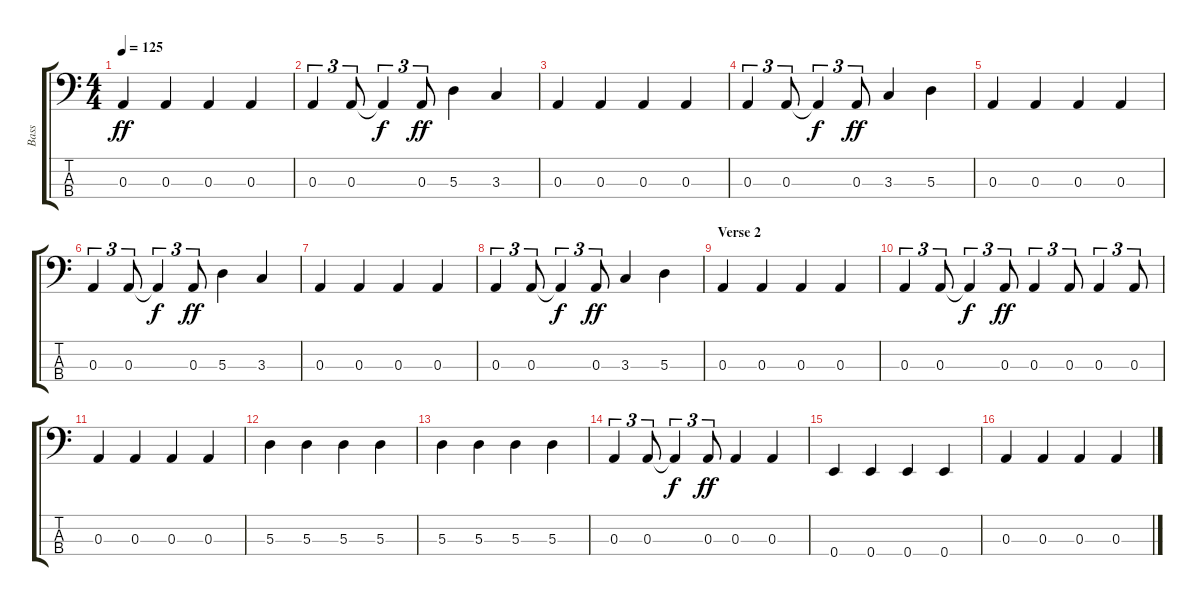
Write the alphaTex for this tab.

\track ("Bass" "Bass") {instrument electricbassfinger}
\staff {score tabs}
\tuning (G2 D2 A1 E1) {hide}
\ts (4 4)
\tempo 125
\clef f4
\ks c
0.3.4{dy ff} 0.3.4 0.3.4 0.3.4 |
0.3.4{tu (3 2)} 0.3.8{tu (3 2)} 0.3{t}.4{tu (3 2) dy f} 0.3.8{tu (3 2) dy ff} 5.3.4 3.3.4 |
0.3.4 0.3.4 0.3.4 0.3.4 |
0.3.4{tu (3 2)} 0.3.8{tu (3 2)} 0.3{t}.4{tu (3 2) dy f} 0.3.8{tu (3 2) dy ff} 3.3.4 5.3.4 |
0.3.4 0.3.4 0.3.4 0.3.4 |
0.3.4{tu (3 2)} 0.3.8{tu (3 2)} 0.3{t}.4{tu (3 2) dy f} 0.3.8{tu (3 2) dy ff} 5.3.4 3.3.4 |
0.3.4 0.3.4 0.3.4 0.3.4 |
0.3.4{tu (3 2)} 0.3.8{tu (3 2)} 0.3{t}.4{tu (3 2) dy f} 0.3.8{tu (3 2) dy ff} 3.3.4 5.3.4 |
\section ("" "Verse 2")
0.3.4 0.3.4 0.3.4 0.3.4 |
0.3.4{tu (3 2)} 0.3.8{tu (3 2)} 0.3{t}.4{tu (3 2) dy f} 0.3.8{tu (3 2) dy ff} 0.3.4{tu (3 2)} 0.3.8{tu (3 2)} 0.3.4{tu (3 2)} 0.3.8{tu (3 2)} |
0.3.4 0.3.4 0.3.4 0.3.4 |
5.3.4 5.3.4 5.3.4 5.3.4 |
5.3.4 5.3.4 5.3.4 5.3.4 |
0.3.4{tu (3 2)} 0.3.8{tu (3 2)} 0.3{t}.4{tu (3 2) dy f} 0.3.8{tu (3 2) dy ff} 0.3.4 0.3.4 |
0.4.4 0.4.4 0.4.4 0.4.4 |
0.3.4 0.3.4 0.3.4 0.3.4
